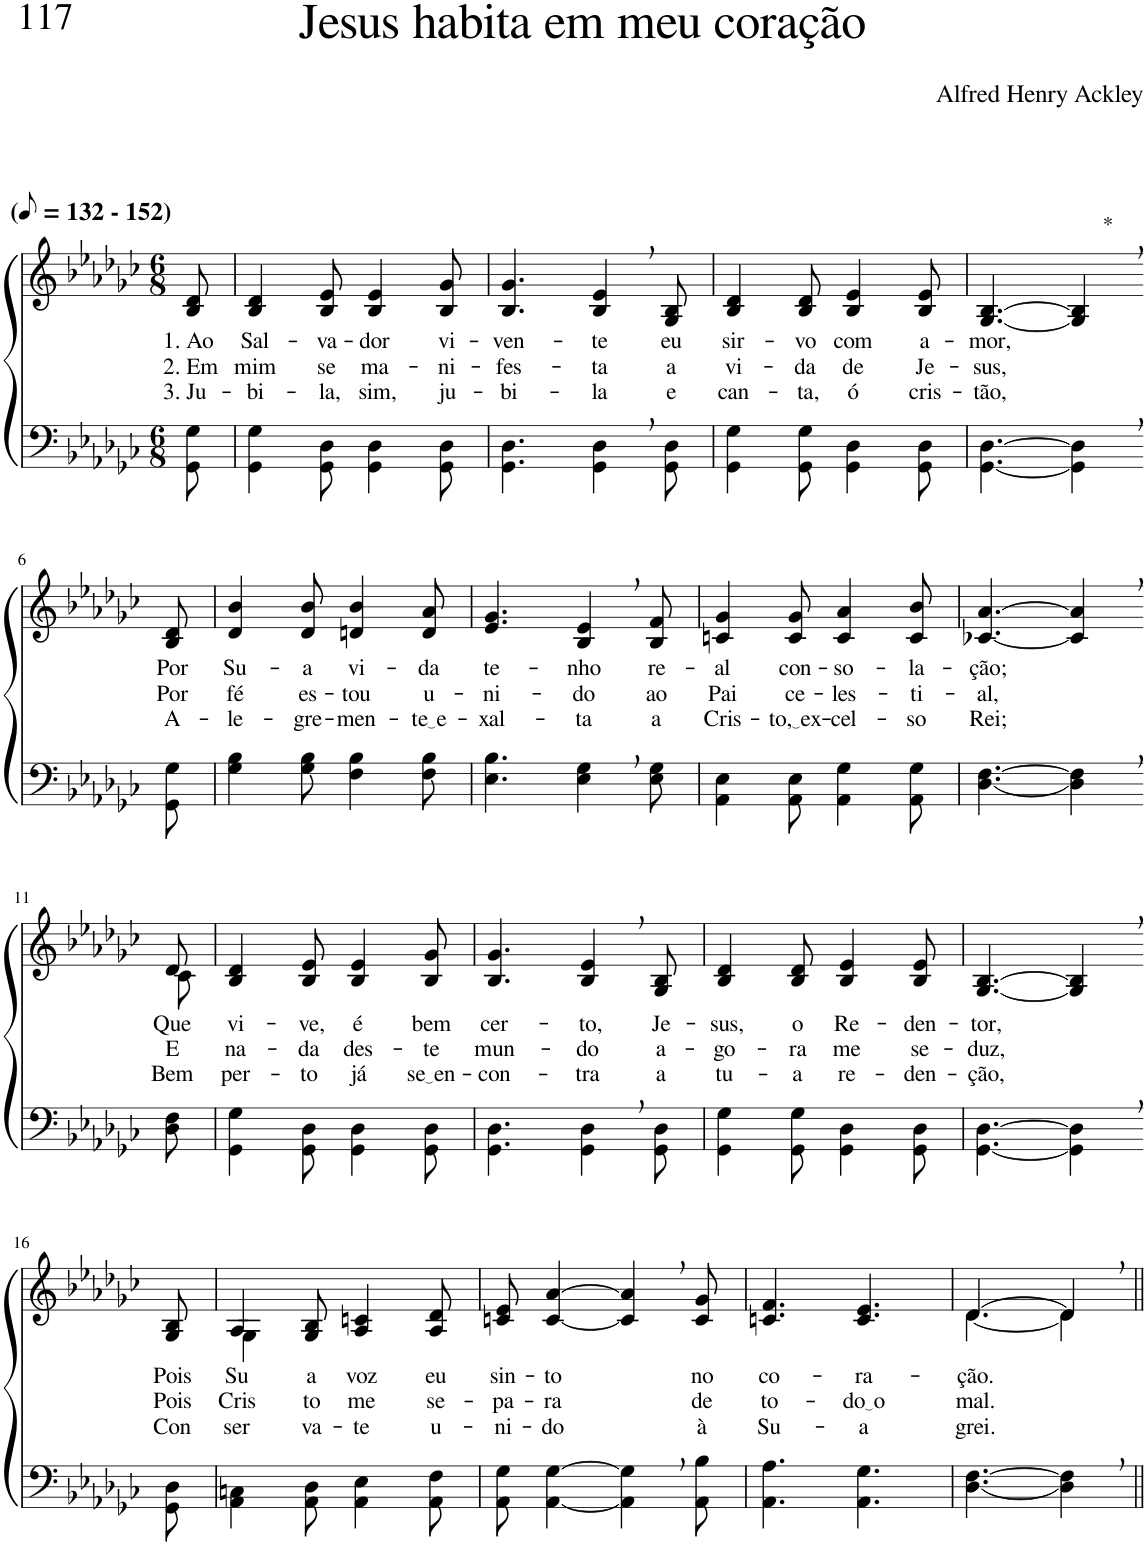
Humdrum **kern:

**kern	**kern	**text	**text	**text
*part2	*part1	*part1	*part1	*part1
*staff2	*staff1	*staff1	*staff1	*staff1
*I"Parte III e IV	*I"Parte I e II	*	*	*
*clefF4	*clefG2	*	*	*
*Trd-1c-2	*Trd-1c-2	*	*	*
*k[b-e-a-d-g-c-]	*k[b-e-a-d-g-c-]	*	*	*
*M6/8	*M6/8	*	*	*
*MM66	*MM66	*	*	*
=1	=1	=1	=1	=1
!	!LO:TX:a:B:t=(	!	!	!
!	!LO:TX:a:B:t=- 152)	!	!	!
!	!	!LO:LY:b	!LO:LY:b	!LO:LY:b
8GG-\ 8G-\	8B-/ 8d-/	1. Ao	2. Em	3. Ju-
=2	=2	=2	=2	=2
!	!	!LO:LY:b	!LO:LY:b	!LO:LY:b
4GG-\ 4G-\	4B-/ 4d-/	Sal-	mim	-bi-
!	!	!LO:LY:b	!LO:LY:b	!LO:LY:b
8GG-\ 8D-\	8B-/ 8e-/	-va-	se	-la,
!	!	!LO:LY:b	!LO:LY:b	!LO:LY:b
4GG-\ 4D-\	4B-/ 4e-/	-dor	ma-	sim,
!	!	!LO:LY:b	!LO:LY:b	!LO:LY:b
8GG-\ 8D-\	8B-/ 8g-/	vi-	-ni-	ju-
=3	=3	=3	=3	=3
!	!	!LO:LY:b	!LO:LY:b	!LO:LY:b
4.GG-\ 4.D-\	4.B-/ 4.g-/	-ven-	-fes-	-bi-
!	!	!LO:LY:b	!LO:LY:b	!LO:LY:b
4GG-\, 4D-\,	4B-/, 4e-/,	-te	-ta	-la
!	!	!LO:LY:b	!LO:LY:b	!LO:LY:b
8GG-\ 8D-\	8G-/ 8B-/	eu	a	e
=4	=4	=4	=4	=4
!	!	!LO:LY:b	!LO:LY:b	!LO:LY:b
4GG-\ 4G-\	4B-/ 4d-/	sir-	vi-	can-
!	!	!LO:LY:b	!LO:LY:b	!LO:LY:b
8GG-\ 8G-\	8B-/ 8d-/	-vo	-da	-ta,
!	!	!LO:LY:b	!LO:LY:b	!LO:LY:b
4GG-\ 4D-\	4B-/ 4e-/	com	de	ó
!	!	!LO:LY:b	!LO:LY:b	!LO:LY:b
8GG-\ 8D-\	8B-/ 8e-/	a-	Je-	cris-
=5	=5	=5	=5	=5
!	!	!LO:LY:b	!LO:LY:b	!LO:LY:b
[4.GG-\ [4.D-\	[4.G-/ [4.B-/	-mor,	-sus,	-tão,
!	!LO:TX:a:t=*	!	!	!
4GG-\], 4D-\],	4G-/], 4B-/],	.	.	.
!!LO:LB:g=z
=6-	=6-	=6-	=6-	=6-
!	!	!LO:LY:b	!LO:LY:b	!LO:LY:b
8GG-\ 8G-\	8B-/ 8d-/	Por	Por	A-
=7	=7	=7	=7	=7
!	!	!LO:LY:b	!LO:LY:b	!LO:LY:b
4G-\ 4B-\	4d-/ 4b-/	Su-	fé	-le-
!	!	!LO:LY:b	!LO:LY:b	!LO:LY:b
8G-\ 8B-\	8d-/ 8b-/	-a	es-	-gre-
!	!	!LO:LY:b	!LO:LY:b	!LO:LY:b
4F\ 4B-\	4dn/ 4b-/	vi-	-tou	-men-
!	!	!LO:LY:b	!LO:LY:b	!LO:LY:b
8F\ 8B-\	8d/ 8a-/	-da	u-	te e
=8	=8	=8	=8	=8
!	!	!LO:LY:b	!LO:LY:b	!LO:LY:b
4.E-\ 4.B-\	4.e-/ 4.g-/	te-	-ni-	-xal-
!	!	!LO:LY:b	!LO:LY:b	!LO:LY:b
4E-\, 4G-\,	4B-/, 4e-/,	-nho	-do	-ta
!	!	!LO:LY:b	!LO:LY:b	!LO:LY:b
8E-\ 8G-\	8B-/ 8f/	re-	ao	a
=9	=9	=9	=9	=9
!	!	!LO:LY:b	!LO:LY:b	!LO:LY:b
4AA-\ 4E-\	4cn/ 4g-/	-al	Pai	Cris-
!	!	!LO:LY:b	!LO:LY:b	!LO:LY:b
8AA-\ 8E-\	8c/ 8g-/	con-	ce-	to, ex
!	!	!LO:LY:b	!LO:LY:b	!LO:LY:b
4AA-\ 4G-\	4c/ 4a-/	-so-	-les-	-cel-
!	!	!LO:LY:b	!LO:LY:b	!LO:LY:b
8AA-\ 8G-\	8c/ 8b-/	-la-	-ti-	-so
=10	=10	=10	=10	=10
!	!	!LO:LY:b	!LO:LY:b	!LO:LY:b
[4.D-\ [4.F\	[4.c-X/ [4.a-/	-ção;	-al,	Rei;
4D-\], 4F\],	4c-/], 4a-/],	.	.	.
!!LO:LB:g=z
=11-	=11-	=11-	=11-	=11-
*	*^	*	*	*
!	!	!	!LO:LY:b	!LO:LY:b	!LO:LY:b
8D-\ 8F\	8d-/	8c-\	Que	E	Bem
=12	=12	=12	=12	=12	=12
!	!	!	!LO:LY:b	!LO:LY:b	!LO:LY:b
*	*v	*v	*	*	*
4GG-\ 4G-\	4B-/ 4d-/	vi-	na-	per-
!	!	!LO:LY:b	!LO:LY:b	!LO:LY:b
8GG-\ 8D-\	8B-/ 8e-/	-ve,	-da	-to
!	!	!LO:LY:b	!LO:LY:b	!LO:LY:b
4GG-\ 4D-\	4B-/ 4e-/	é	des-	já
!	!	!LO:LY:b	!LO:LY:b	!LO:LY:b
8GG-\ 8D-\	8B-/ 8g-/	bem	-te	se en
=13	=13	=13	=13	=13
!	!	!LO:LY:b	!LO:LY:b	!LO:LY:b
4.GG-\ 4.D-\	4.B-/ 4.g-/	cer-	mun-	-con-
!	!	!LO:LY:b	!LO:LY:b	!LO:LY:b
4GG-\, 4D-\,	4B-/, 4e-/,	-to,	-do	-tra
!	!	!LO:LY:b	!LO:LY:b	!LO:LY:b
8GG-\ 8D-\	8G-/ 8B-/	Je-	a-	a
=14	=14	=14	=14	=14
!	!	!LO:LY:b	!LO:LY:b	!LO:LY:b
4GG-\ 4G-\	4B-/ 4d-/	-sus,	-go-	tu-
!	!	!LO:LY:b	!LO:LY:b	!LO:LY:b
8GG-\ 8G-\	8B-/ 8d-/	o	-ra	-a
!	!	!LO:LY:b	!LO:LY:b	!LO:LY:b
4GG-\ 4D-\	4B-/ 4e-/	Re-	me	re-
!	!	!LO:LY:b	!LO:LY:b	!LO:LY:b
8GG-\ 8D-\	8B-/ 8e-/	-den-	se-	-den-
=15	=15	=15	=15	=15
!	!	!LO:LY:b	!LO:LY:b	!LO:LY:b
[4.GG-\ [4.D-\	[4.G-/ [4.B-/	-tor,	-duz,	-ção,
4GG-\], 4D-\],	4G-/], 4B-/],	.	.	.
!!LO:LB:g=z
=16-	=16-	=16-	=16-	=16-
!	!	!LO:LY:b	!LO:LY:b	!LO:LY:b
8GG-\ 8D-\	8G-/ 8B-/	Pois	Pois	Con-
=17	=17	=17	=17	=17
*	*^	*	*	*
!	!	!	!LO:LY:b	!LO:LY:b	!LO:LY:b
4AA-\ 4Cn\	4A-/	4G-\	Su-	Cris-	-ser-
!	!	!	!LO:LY:b	!LO:LY:b	!LO:LY:b
8AA-\ 8D-\	8G-/ 8B-/	2ryy	-a	-to	-va-
!	!	!	!LO:LY:b	!LO:LY:b	!LO:LY:b
4AA-\ 4E-\	4A-/ 4cn/	.	voz	me	-te
!	!	!	!LO:LY:b	!LO:LY:b	!LO:LY:b
8AA-\ 8F\	8A-/ 8d-/	.	eu	se-	u-
*	*v	*v	*	*	*
=18	=18	=18	=18	=18
!	!	!LO:LY:b	!LO:LY:b	!LO:LY:b
8AA-\ 8G-\	8cn/ 8e-/	sin-	-pa-	-ni-
!	!	!LO:LY:b	!LO:LY:b	!LO:LY:b
[4AA-\ [4G-\	[4c/ [4a-/	-to	-ra	-do
4AA-\], 4G-\],	4c/], 4a-/],	.	.	.
!	!	!LO:LY:b	!LO:LY:b	!LO:LY:b
8AA-\ 8B-\	8c/ 8g-/	no	de	à
=19	=19	=19	=19	=19
!	!	!LO:LY:b	!LO:LY:b	!LO:LY:b
4.AA-\ 4.A-\	4.cn/ 4.f/	co-	to-	Su-
!	!	!LO:LY:b	!LO:LY:b	!LO:LY:b
4.AA-\ 4.G-\	4.c/ 4.e-/	-ra-	do o	-a
=20	=20	=20	=20	=20
!	!	!LO:LY:b	!LO:LY:b	!LO:LY:b
*	*^	*	*	*
[4.D-\ [4.F\	[4.d-\	[4.d-/	-ção.	mal.	grei.
4D-\], 4F\],	4d-,\]	4d-/]	.	.	.
*	*v	*v	*	*	*
=||	=||	=||	=||	=||
*-	*-	*-	*-	*-
